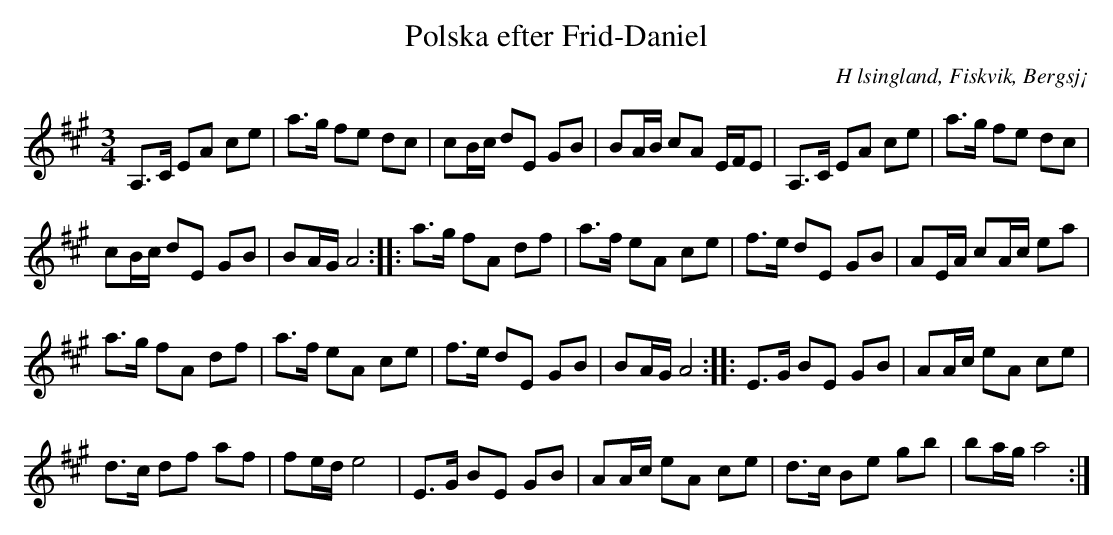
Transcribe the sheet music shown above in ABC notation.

X:1
T: Polska efter Frid-Daniel
O: H lsingland, Fiskvik, Bergsj¡
M: 3/4
L: 1/8
K: A
A,>C EA ce | a>g fe dc | cB/c/ dE GB | BA/B/ cA E/F/E | A,>C EA ce | a>g fe dc |
cB/c/ dE GB | BA/G/ A4 :: a>g fA df | a>f eA ce | f>e dE GB | AE/A/ cA/c/ ea |
a>g fA df | a>f eA ce | f>e dE GB | BA/G/ A4 :: E>G BE GB | AA/c/ eA ce |
d>c df af | fe/d/ e4 | E>G BE GB | AA/c/ eA ce | d>c Be gb | ba/g/ a4 :|]
